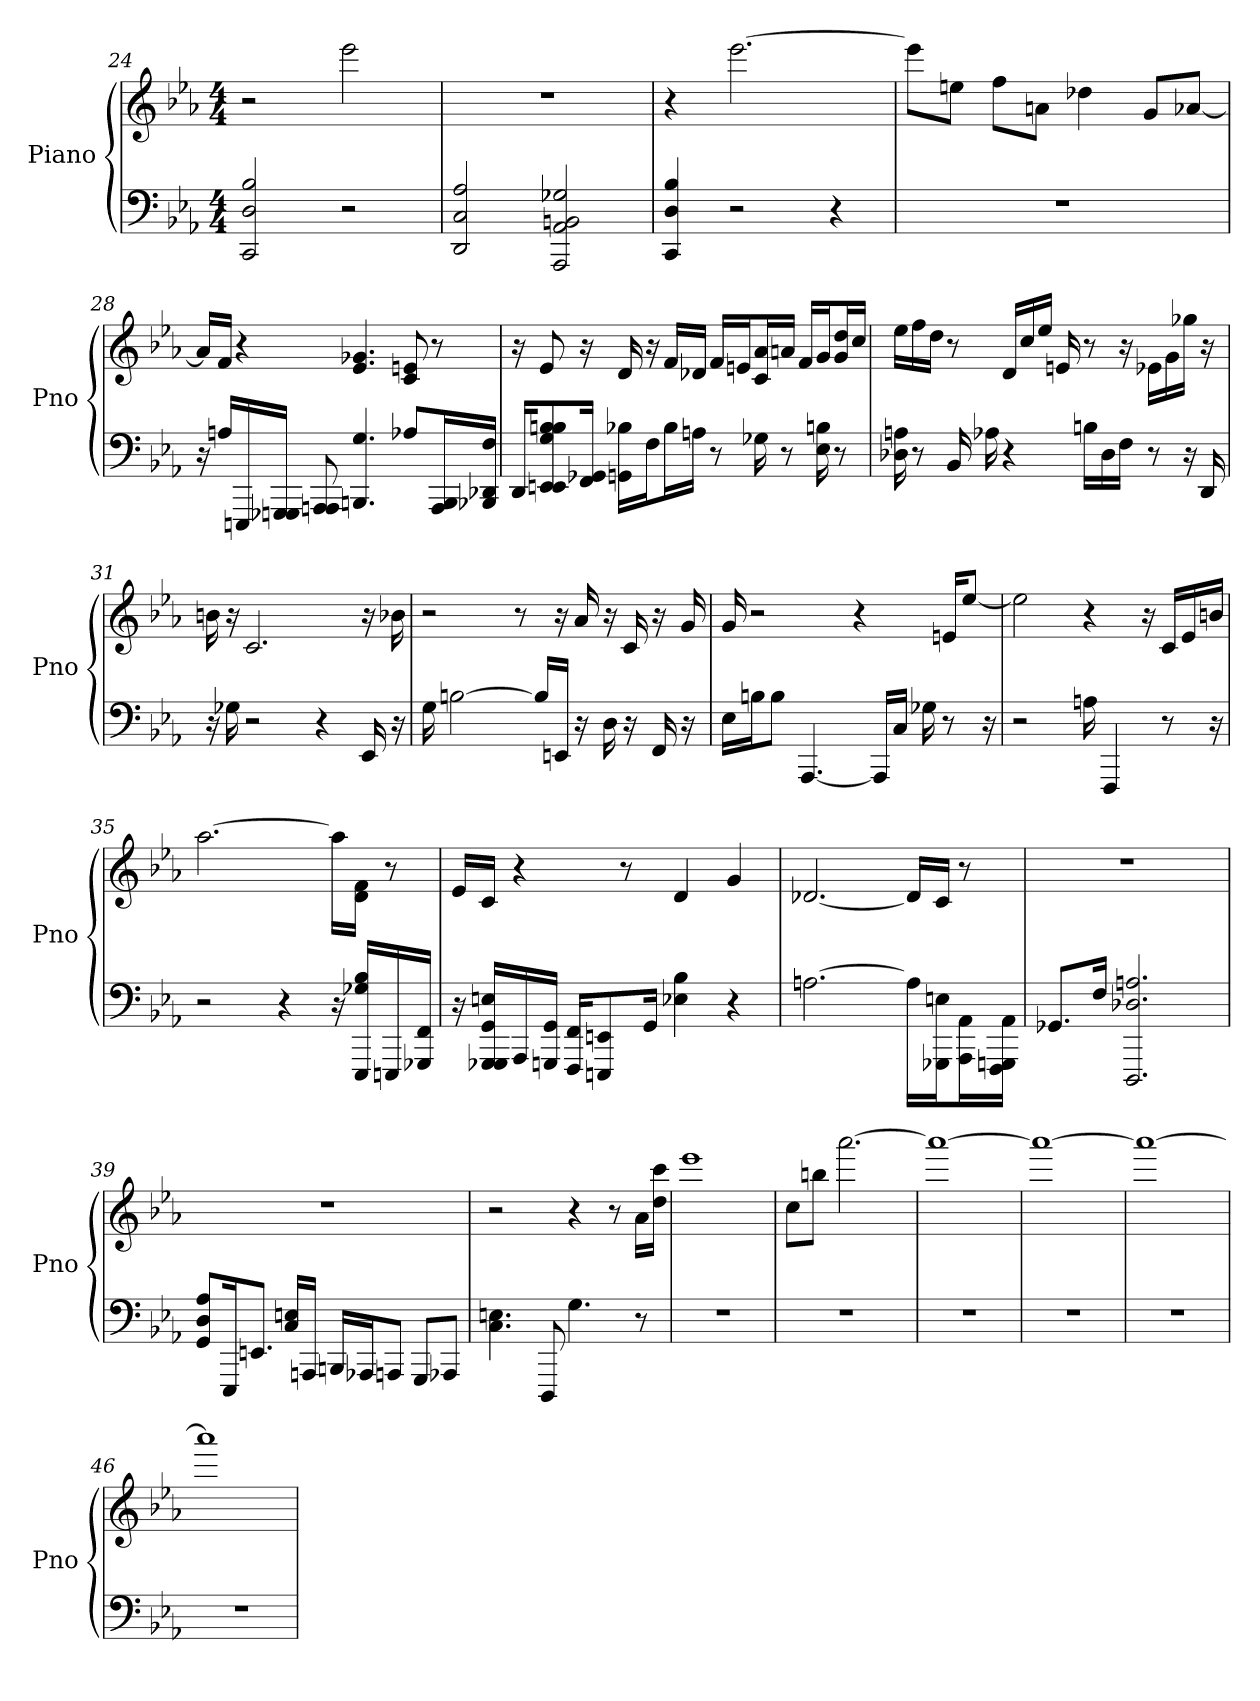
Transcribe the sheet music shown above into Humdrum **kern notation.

**kern	**kern
*part1	*part1
*staff2	*staff1
*I"Piano	*
*I'Pno	*
*clefF4	*clefG2
*k[b-e-a-]	*k[b-e-a-]
*E-:	*E-:
*M4/4	*M4/4
=24	=24
2B- 2CC 2D	2r
2r	2eee-
=25	=25
2C 2A- 2DD	1r
2AAA- 2AA- 2BB 2G-	.
=26	=26
4D 4CC 4B-	4r
2r	[2.eee-
4r	.
=27	=27
1r	8eee-\L]
.	8ee\J
.	8ff\L
.	8a\J
.	4dd-
.	8g/L
.	[8a-/J
=28	=28
16r	16a-/LL]
16A/LL	16f/JJ
16EEE/	4r
16GGG-/ 16GGG/JJ	.
8AAA- 8AAA	.
4.G 4.BBB	4.e- 4.g-
8A-/L	8e 8c
16AAA/ 16BBB/L	8r
16BBB-/ 16F/ 16DD-/JJ	.
=29	=29
16DD/KL	16r
8EE-/ 8B-/ 8EE/ 8G/ 8B/	8e-
16GG-/ 16FF/Jk	16r
16GG\ 16B-\LL	16d
16F\J	16r
16B-\L	16f/LL
16A\JJ	16d-/JJ
8r	16f/LL
.	16e/J
16G-	16a-/ 16c/L
8r	16a/JJ
.	16f/LL
16B 16E-	16g/J
8r	16dd/ 16g/L
.	16cc/JJ
=30	=30
16A 16D-	16ee-\LL
8r	16ff\
.	16dd\JJ
16BB-	8r
16A-	.
4r	16d/LL
.	16cc/
.	16ee-/JJ
.	16e
16B\LL	8r
16D-\	.
16F\JJ	16r
8r	16e-\LL
.	16g\
16r	16gg-\JJ
16DD	16r
=31	=31
16r	16b
16G-	16r
2r	2.c
4r	.
16EE-	16r
16r	16b-
=32	=32
16G	2r
[2B	.
.	8r
16B/LL]	.
16EE/JJ	16r
16r	16a-
16D	16r
16r	16c
16FF	16r
16r	16g
=33	=33
16E-\LL	16g
16B\J	2r
8B\J	.
[4.AAA-	.
.	4r
16AAA-/LL]	.
16C/JJ	.
16G-	.
8r	16e/KL
.	[8ee-/J
16r	.
=34	=34
2r	2ee-]
16A	4r
4FFF	.
.	16r
8r	16c/LL
.	16e-/
16r	16b/JJ
=35	=35
2r	[2.aa-
4r	.
16r	16aa-\LL]
16EEE-/ 16G-/ 16B-/LL	16f\ 16d\JJ
16EEE/	8r
16FF/ 16GGG-/JJ	.
=36	=36
16r	16e-/LL
16GG/ 16E/ 16GGG/ 16GGG-/LL	16c/JJ
16AAA-/	4r
16GG/ 16GGG/JJ	.
16FF/ 16FFF/KL	.
8EEE/ 8EE/	.
.	8r
16GG/Jk	.
4E- 4B-	4d
4r	4g
=37	=37
[2.A	[2.d-
16A\LL]	16d-/LL]
16GGG-\ 16E\J	16c/JJ
16AA-\ 16AAA-\L	8r
16GGG\ 16FFF\ 16AA-\JJ	.
=38	=38
8.GG-/L	1r
16F/Jk	.
2.DDD 2.A 2.D-	.
=39	=39
8A-/ 8GG/ 8D/L	1r
16EEE-/K	.
8.EE/J	.
16E/ 16C/LL	.
16AAA/JJ	.
16BBB/LL	.
16AAA-/J	.
8AAA/J	.
8GGG/L	.
8AAA-/J	.
=40	=40
4.E 4.C	2r
8DDD	.
4.G	4r
.	8r
8r	16a-\LL
.	16dd\ 16ccc\JJ
=41	=41
1r	1eee-
=42	=42
1r	8cc\L
.	8bb\J
.	[2.aaa-
=43	=43
1r	1aaa-_
=44	=44
1r	1aaa-_
=45	=45
1r	1aaa-_
=46	=46
1r	1aaa-]
=	=
*-	*-
